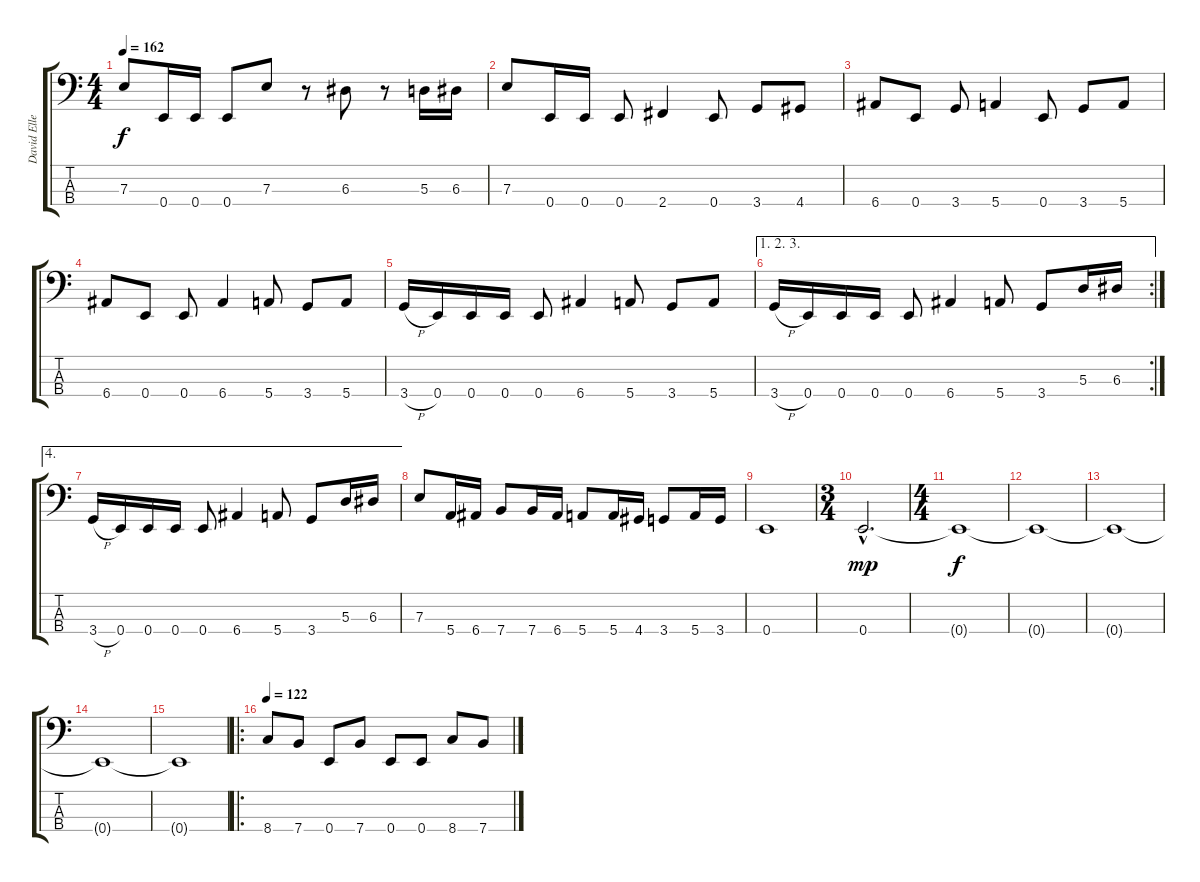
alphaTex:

\track ("David Ellefson" "David Elle") {instrument electricbassfinger}
\staff {score tabs}
\tuning (G2 D2 A1 E1) {hide}
\ts (4 4)
\tempo 162
\clef f4
\ks c
7.3.8{dy f} 0.4.16 0.4.16 0.4.8 7.3.8 r.8 6.3.8 r.8 5.3.16 6.3.16 |
7.3.8 0.4.16 0.4.16 0.4.8 2.4.4 0.4.8 3.4.8 4.4.8 |
6.4.8 0.4.8 3.4.8 5.4.4 0.4.8 3.4.8 5.4.8 |
6.4.8 0.4.8 0.4.8 6.4.4 5.4.8 3.4.8 5.4.8 |
3.4{h}.16 0.4.16 0.4.16 0.4.16 0.4.8 6.4.4 5.4.8 3.4.8 5.4.8 |
\ae (1 2 3)
\rc 2
3.4{h}.16 0.4.16 0.4.16 0.4.16 0.4.8 6.4.4 5.4.8 3.4.8 5.3.16 6.3.16 |
\ae 4
3.4{h}.16 0.4.16 0.4.16 0.4.16 0.4.8 6.4.4 5.4.8 3.4.8 5.3.16 6.3.16 |
7.3.8 5.4.16 6.4.16 7.4.8 7.4.16 6.4.16 5.4.8 5.4.16 4.4.16 3.4.8 5.4.16 3.4.16 |
0.4.1 |
\ts (3 4)
0.4{hac}.2{d dy mp} |
\ts (4 4)
0.4{t}.1{dy f} |
0.4{t}.1 |
0.4{t}.1 |
0.4{t}.1 |
0.4{t}.1 |
\ro
\tempo 122
8.4.8 7.4.8 0.4.8 7.4.8 0.4.8 0.4.8 8.4.8 7.4.8
